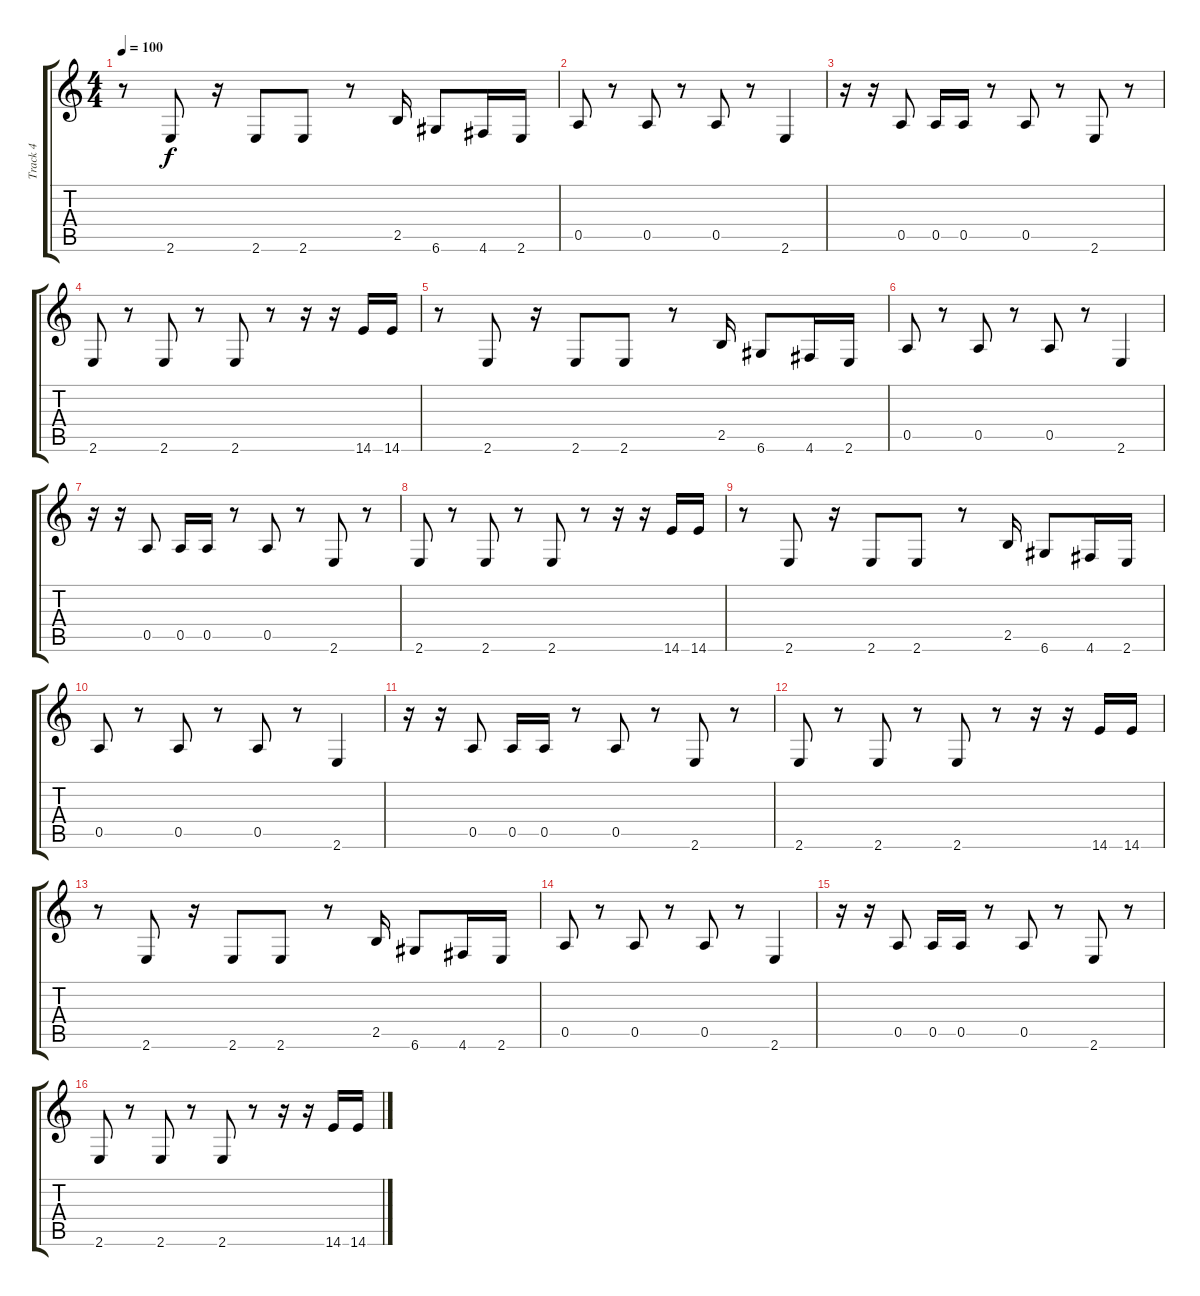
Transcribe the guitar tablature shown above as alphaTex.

\track ("Track 4" "Track 4") {instrument electricbassfinger}
\staff {score tabs}
\tuning (E4 B3 G3 D3 A2 D2) {hide}
\ts (4 4)
\tempo 100
\clef g2
\ks c
r.8{dy f} 2.6.8 r.16 2.6.8 2.6.8 r.8 2.5.16 6.6.8 4.6.16 2.6.16 |
0.5.8 r.8 0.5.8 r.8 0.5.8 r.8 2.6.4 |
r.16 r.16 0.5.8 0.5.16 0.5.16 r.8 0.5.8 r.8 2.6.8 r.8 |
2.6.8 r.8 2.6.8 r.8 2.6.8 r.8 r.16 r.16 14.6.16 14.6.16 |
r.8 2.6.8 r.16 2.6.8 2.6.8 r.8 2.5.16 6.6.8 4.6.16 2.6.16 |
0.5.8 r.8 0.5.8 r.8 0.5.8 r.8 2.6.4 |
r.16 r.16 0.5.8 0.5.16 0.5.16 r.8 0.5.8 r.8 2.6.8 r.8 |
2.6.8 r.8 2.6.8 r.8 2.6.8 r.8 r.16 r.16 14.6.16 14.6.16 |
r.8 2.6.8 r.16 2.6.8 2.6.8 r.8 2.5.16 6.6.8 4.6.16 2.6.16 |
0.5.8 r.8 0.5.8 r.8 0.5.8 r.8 2.6.4 |
r.16 r.16 0.5.8 0.5.16 0.5.16 r.8 0.5.8 r.8 2.6.8 r.8 |
2.6.8 r.8 2.6.8 r.8 2.6.8 r.8 r.16 r.16 14.6.16 14.6.16 |
r.8 2.6.8 r.16 2.6.8 2.6.8 r.8 2.5.16 6.6.8 4.6.16 2.6.16 |
0.5.8 r.8 0.5.8 r.8 0.5.8 r.8 2.6.4 |
r.16 r.16 0.5.8 0.5.16 0.5.16 r.8 0.5.8 r.8 2.6.8 r.8 |
2.6.8 r.8 2.6.8 r.8 2.6.8 r.8 r.16 r.16 14.6.16 14.6.16
